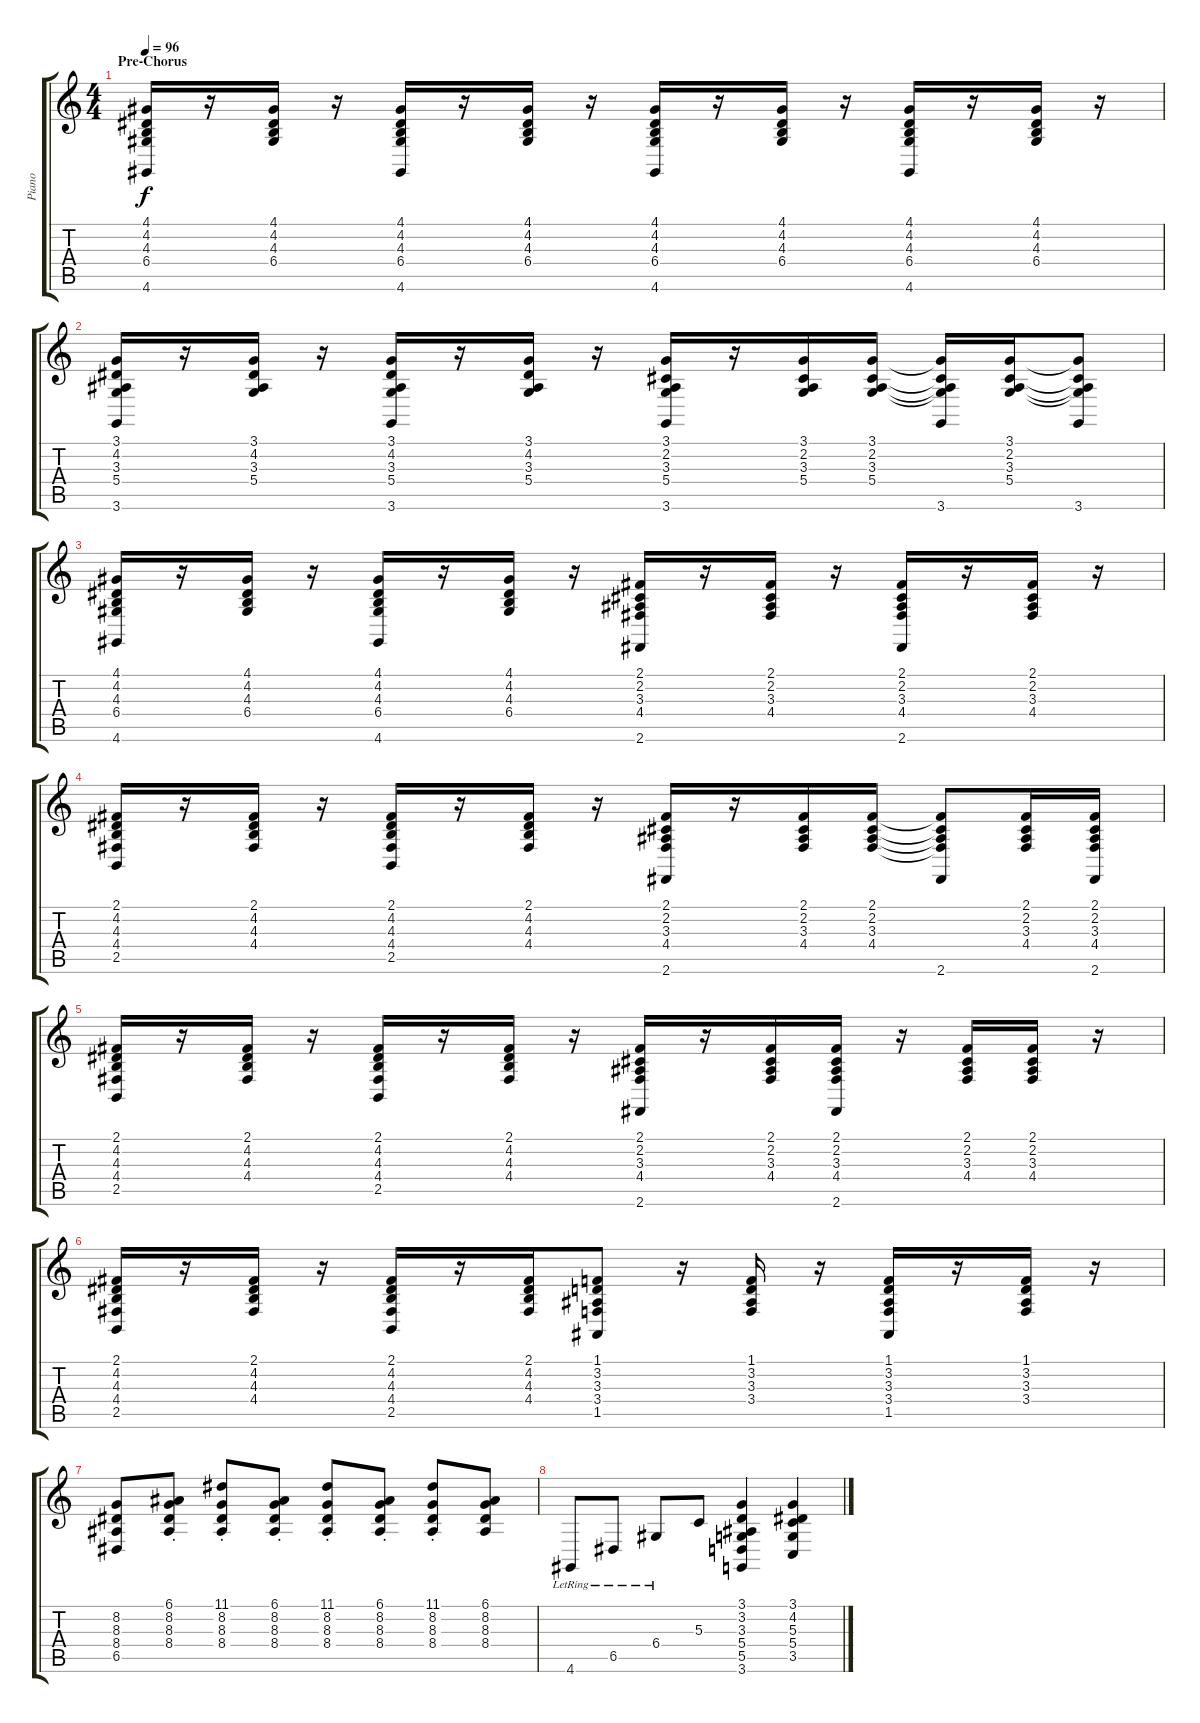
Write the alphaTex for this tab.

\track ("Piano" "Piano") {instrument brightacousticpiano}
\staff {score tabs}
\tuning (E4 B3 G3 D3 A2 E2) {hide}
\ts (4 4)
\section ("" "Pre-Chorus")
\tempo 96
\clef g2
\ks c
(4.1 4.2 4.3 6.4 4.6).16{dy f} r.16 (4.1 4.2 4.3 6.4).16 r.16 (4.1 4.2 4.3 6.4 4.6).16 r.16 (4.1 4.2 4.3 6.4).16 r.16 (4.1 4.2 4.3 6.4 4.6).16 r.16 (4.1 4.2 4.3 6.4).16 r.16 (4.1 4.2 4.3 6.4 4.6).16 r.16 (4.1 4.2 4.3 6.4).16 r.16 |
(3.1 4.2 3.3 5.4 3.6).16 r.16 (3.1 4.2 3.3 5.4).16 r.16 (3.1 4.2 3.3 5.4 3.6).16 r.16 (3.1 4.2 3.3 5.4).16 r.16 (3.1 2.2 3.3 5.4 3.6).16 r.16 (3.1 2.2 3.3 5.4).16 (3.1 2.2 3.3 5.4).16 (3.1{t} 2.2{t} 3.3{t} 5.4{t} 3.6).16 (3.1 2.2 3.3 5.4).16 (3.1{t} 2.2{t} 3.3{t} 5.4{t} 3.6).8 |
(4.1 4.2 4.3 6.4 4.6).16 r.16 (4.1 4.2 4.3 6.4).16 r.16 (4.1 4.2 4.3 6.4 4.6).16 r.16 (4.1 4.2 4.3 6.4).16 r.16 (2.1 2.2 3.3 4.4 2.6).16 r.16 (2.1 2.2 3.3 4.4).16 r.16 (2.1 2.2 3.3 4.4 2.6).16 r.16 (2.1 2.2 3.3 4.4).16 r.16 |
(2.1 4.2 4.3 4.4 2.5).16 r.16 (2.1 4.2 4.3 4.4).16 r.16 (2.1 4.2 4.3 4.4 2.5).16 r.16 (2.1 4.2 4.3 4.4).16 r.16 (2.1 2.2 3.3 4.4 2.6).16 r.16 (2.1 2.2 3.3 4.4).16 (2.1 2.2 3.3 4.4).16 (2.1{t} 2.2{t} 3.3{t} 4.4{t} 2.6).8 (2.1 2.2 3.3 4.4).16 (2.1 2.2 3.3 4.4 2.6).16 |
(2.1 4.2 4.3 4.4 2.5).16 r.16 (2.1 4.2 4.3 4.4).16 r.16 (2.1 4.2 4.3 4.4 2.5).16 r.16 (2.1 4.2 4.3 4.4).16 r.16 (2.1 2.2 3.3 4.4 2.6).16 r.16 (2.1 2.2 3.3 4.4).16 (2.1 2.2 3.3 4.4 2.6).16 r.16 (2.1 2.2 3.3 4.4).16 (2.1 2.2 3.3 4.4).16 r.16 |
(2.1 4.2 4.3 4.4 2.5).16 r.16 (2.1 4.2 4.3 4.4).16 r.16 (2.1 4.2 4.3 4.4 2.5).16 r.16 (2.1 4.2 4.3 4.4).16 (1.1 3.2 3.3 3.4 1.5).8 r.16 (1.1 3.2 3.3 3.4).16 r.16 (1.1 3.2 3.3 3.4 1.5).16 r.16 (1.1 3.2 3.3 3.4).16 r.16 |
(8.2 8.3 8.4 6.5).8 (6.1{st} 8.2{st} 8.3{st} 8.4{st}).8 (11.1{st} 8.2 8.3 8.4).8 (6.1{st} 8.2{st} 8.3{st} 8.4{st}).8 (11.1{st} 8.2 8.3 8.4).8 (6.1{st} 8.2{st} 8.3{st} 8.4{st}).8 (11.1{st} 8.2 8.3 8.4).8 (6.1 8.2 8.3 8.4).8 |
4.6{lr}.8 6.5{lr}.8 6.4{lr}.8 5.3.8 (3.1 3.2 3.3 5.4 5.5 3.6).4 (3.1 4.2 5.3 5.4 3.5).4
